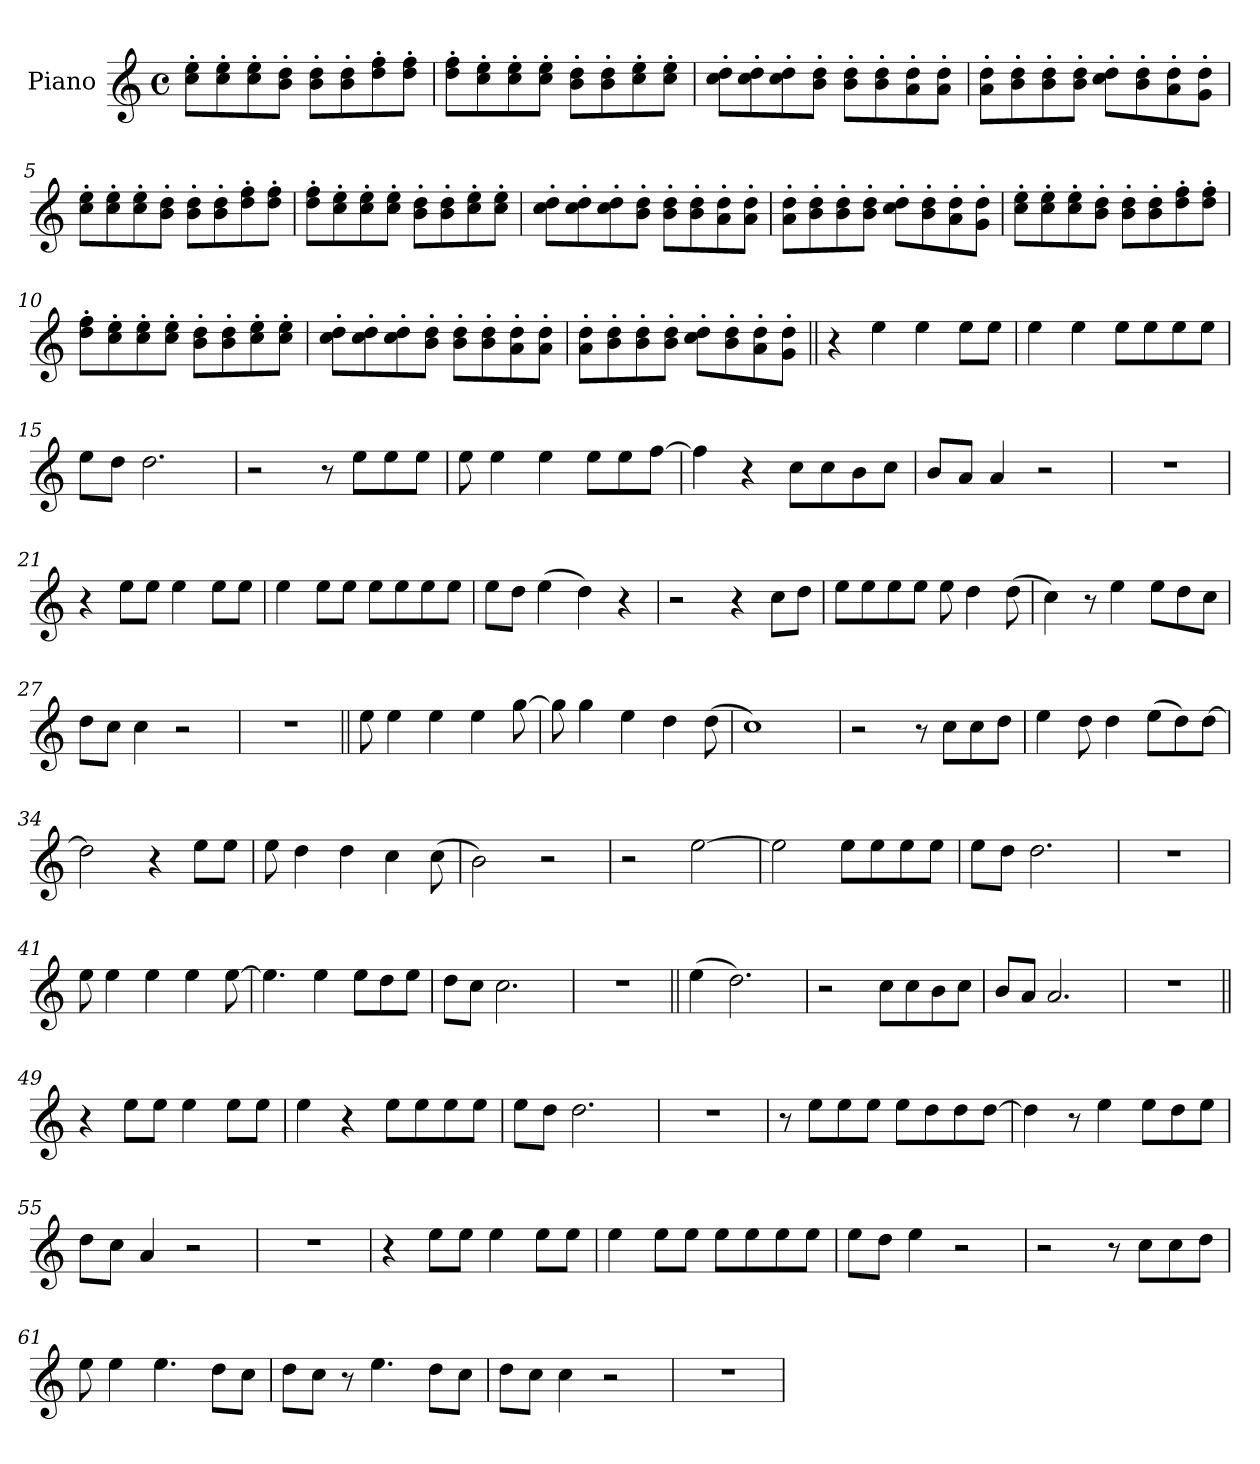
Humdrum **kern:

**kern
*part1
*staff1
*I"Piano
*I'Pno.
*clefG2
*k[]
*M4/4
*met(c)
*MM160
=1
8cc!' 8ee!'L
8cc!' 8ee!'
8cc!' 8ee!'
8b!' 8dd!'J
8b!' 8dd!'L
8b!' 8dd!'
8dd!' 8ff!'
8dd!' 8ff!'J
=2
8dd!' 8ff!'L
8cc!' 8ee!'
8cc!' 8ee!'
8cc!' 8ee!'J
8b!' 8dd!'L
8b!' 8dd!'
8cc!' 8ee!'
8cc!' 8ee!'J
=3
8cc!' 8dd!'L
8cc!' 8dd!'
8cc!' 8dd!'
8b!' 8dd!'J
8b!' 8dd!'L
8b!' 8dd!'
8a!' 8dd!'
8a!' 8dd!'J
=4
8a!' 8dd!'L
8b!' 8dd!'
8b!' 8dd!'
8b!' 8dd!'J
8cc!' 8dd!'L
8b!' 8dd!'
8a!' 8dd!'
8g!' 8dd!'J
=5
8cc!' 8ee!'L
8cc!' 8ee!'
8cc!' 8ee!'
8b!' 8dd!'J
8b!' 8dd!'L
8b!' 8dd!'
8dd!' 8ff!'
8dd!' 8ff!'J
=6
8dd!' 8ff!'L
8cc!' 8ee!'
8cc!' 8ee!'
8cc!' 8ee!'J
8b!' 8dd!'L
8b!' 8dd!'
8cc!' 8ee!'
8cc!' 8ee!'J
=7
8cc!' 8dd!'L
8cc!' 8dd!'
8cc!' 8dd!'
8b!' 8dd!'J
8b!' 8dd!'L
8b!' 8dd!'
8a!' 8dd!'
8a!' 8dd!'J
=8
8a!' 8dd!'L
8b!' 8dd!'
8b!' 8dd!'
8b!' 8dd!'J
8cc!' 8dd!'L
8b!' 8dd!'
8a!' 8dd!'
8g!' 8dd!'J
=9
8cc!' 8ee!'L
8cc!' 8ee!'
8cc!' 8ee!'
8b!' 8dd!'J
8b!' 8dd!'L
8b!' 8dd!'
8dd!' 8ff!'
8dd!' 8ff!'J
=10
8dd!' 8ff!'L
8cc!' 8ee!'
8cc!' 8ee!'
8cc!' 8ee!'J
8b!' 8dd!'L
8b!' 8dd!'
8cc!' 8ee!'
8cc!' 8ee!'J
=11
8cc!' 8dd!'L
8cc!' 8dd!'
8cc!' 8dd!'
8b!' 8dd!'J
8b!' 8dd!'L
8b!' 8dd!'
8a!' 8dd!'
8a!' 8dd!'J
=12
8a!' 8dd!'L
8b!' 8dd!'
8b!' 8dd!'
8b!' 8dd!'J
8cc!' 8dd!'L
8b!' 8dd!'
8a!' 8dd!'
8g!' 8dd!'J
=13||
4r
4ee
4ee
8eeL
8eeJ
=14
4ee
4ee
8eeL
8ee
8ee
8eeJ
=15
8eeL
8ddJ
2.dd
=16
2r
8r
8eeL
8ee
8eeJ
=17
8ee
4ee
4ee
8eeL
8ee
[8ffJ
=18
4ff]
4r
8ccL
8cc
8b
8ccJ
=19
8bL
8aJ
4a
2r
=20
1r
=21
4r
8eeL
8eeJ
4ee
8eeL
8eeJ
=22
4ee
8eeL
8eeJ
8eeL
8ee
8ee
8eeJ
=23
8eeL
8ddJ
(>4ee
4dd)
4r
=24
2r
4r
8ccL
8ddJ
=25
8eeL
8ee
8ee
8eeJ
8ee
4dd
(>8dd
=26
4cc)
8r
4ee
8eeL
8dd
8ccJ
=27
8ddL
8ccJ
4cc
2r
=28
1r
=29||
8ee
4ee
4ee
4ee
[8gg
=30
8gg]
4gg
4ee
4dd
(>8dd
=31
1cc)
=32
2r
8r
8ccL
8cc
8ddJ
=33
4ee
8dd
4dd
(>8eeL
8dd)
[8ddJ
=34
2dd]
4r
8eeL
8eeJ
=35
8ee
4dd
4dd
4cc
(>8cc
=36
2b)
2r
=37
2r
[2ee
=38
2ee]
8eeL
8ee
8ee
8eeJ
=39
8eeL
8ddJ
2.dd
=40
1r
=41
8ee
4ee
4ee
4ee
[8ee
=42
4.ee]
4ee
8eeL
8dd
8eeJ
=43
8ddL
8ccJ
2.cc
=44
1r
=45||
(>4ee
2.dd)
=46
2r
8ccL
8cc
8b
8ccJ
=47
8bL
8aJ
2.a
=48
1r
=49||
4r
8eeL
8eeJ
4ee
8eeL
8eeJ
=50
4ee
4r
8eeL
8ee
8ee
8eeJ
=51
8eeL
8ddJ
2.dd
=52
1r
=53
8r
8eeL
8ee
8eeJ
8eeL
8dd
8dd
[8ddJ
=54
4dd]
8r
4ee
8eeL
8dd
8eeJ
=55
8ddL
8ccJ
4a
2r
=56
1r
=57
4r
8eeL
8eeJ
4ee
8eeL
8eeJ
=58
4ee
8eeL
8eeJ
8eeL
8ee
8ee
8eeJ
=59
8eeL
8ddJ
4ee
2r
=60
2r
8r
8ccL
8cc
8ddJ
=61
8ee
4ee
4.ee
8ddL
8ccJ
=62
8ddL
8ccJ
8r
4.ee
8ddL
8ccJ
=63
8ddL
8ccJ
4cc
2r
=64
1r
=
*-
